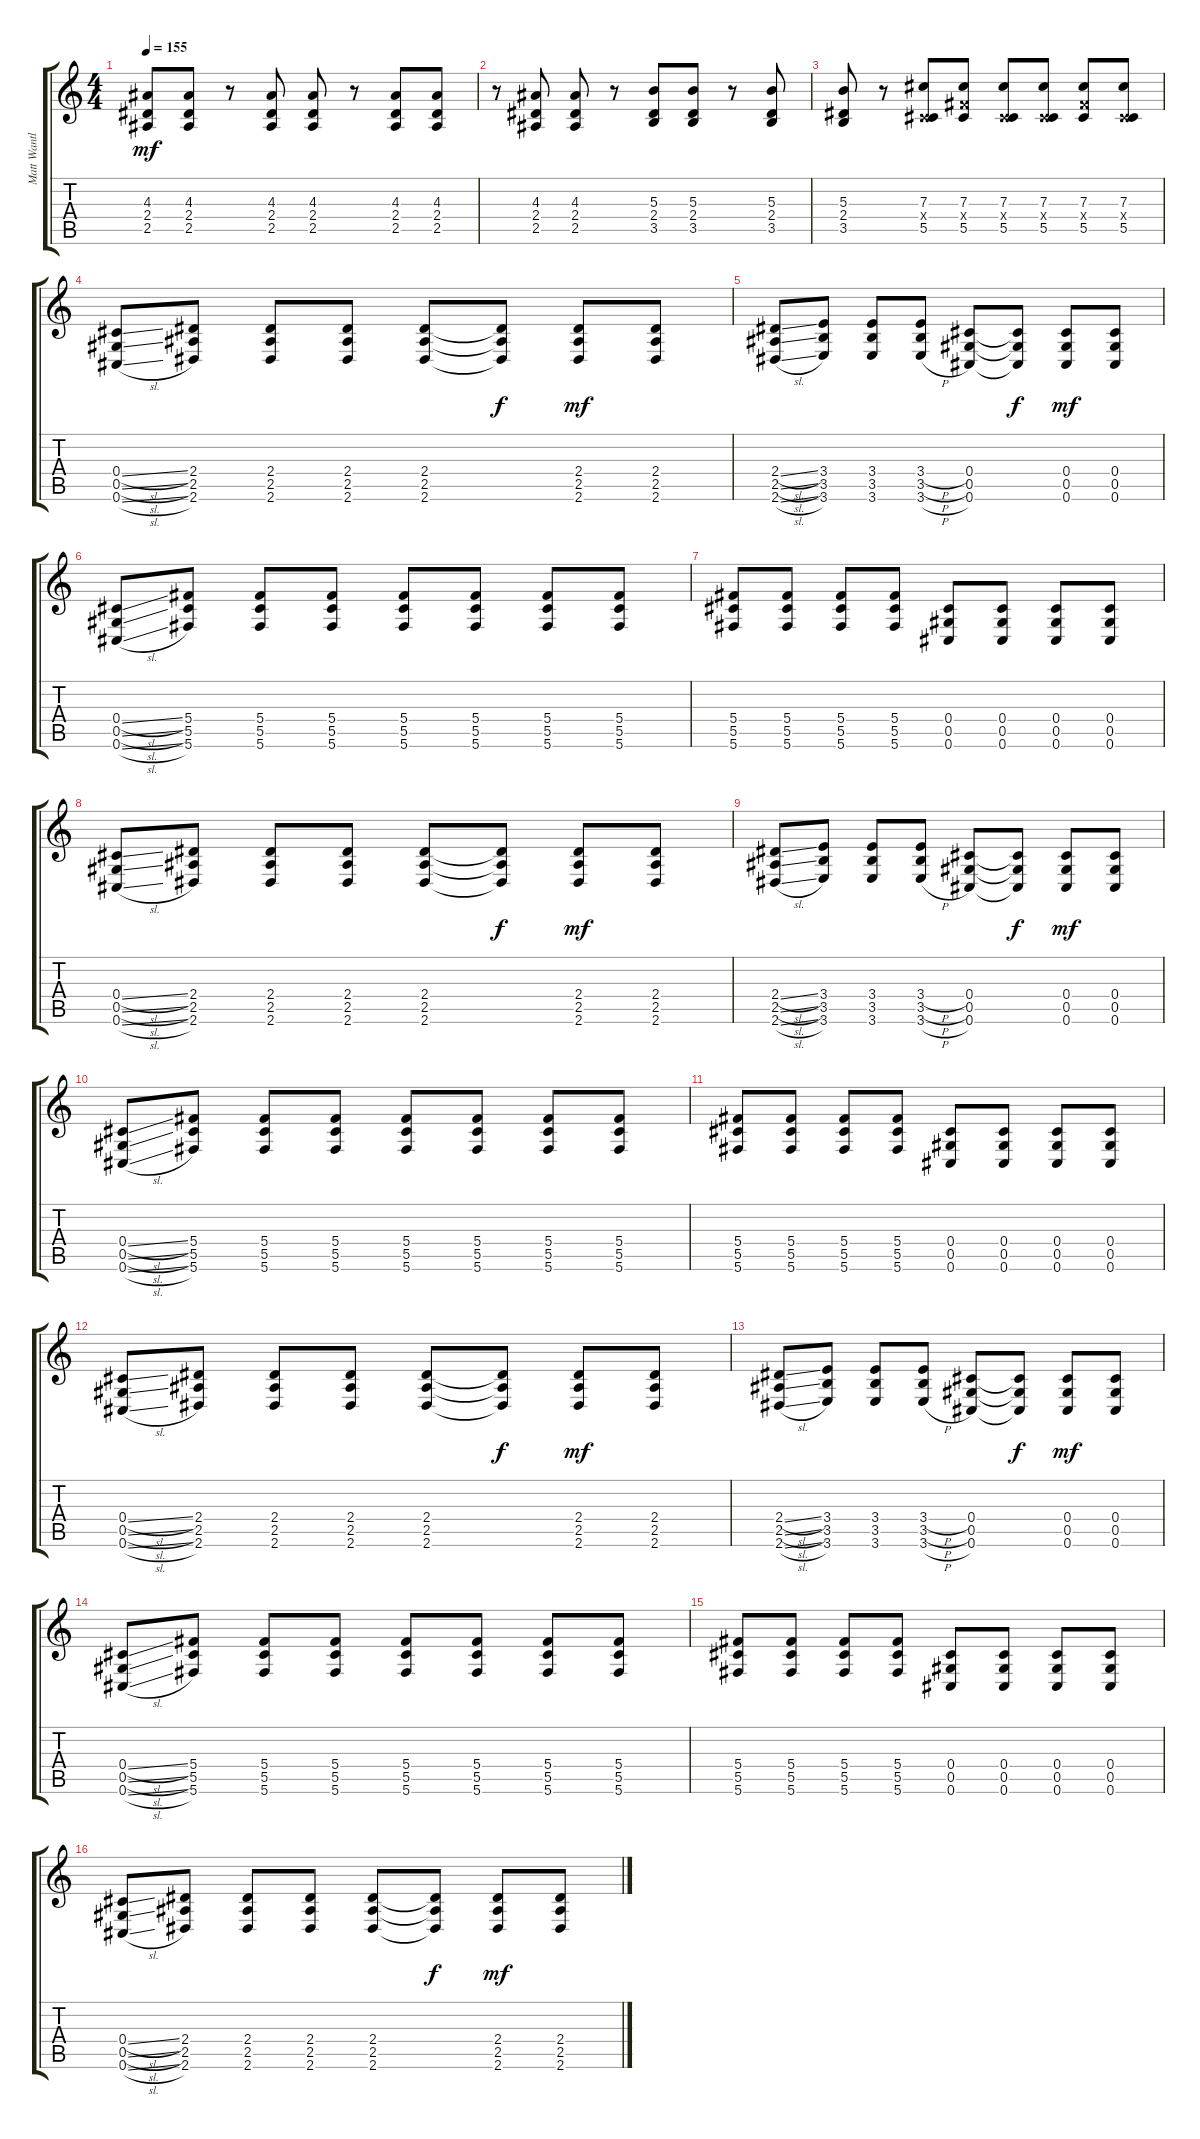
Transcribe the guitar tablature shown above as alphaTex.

\track ("Matt Wantland" "Matt Wantl") {instrument distortionguitar}
\staff {score tabs}
\tuning (Eb4 Bb3 Gb3 Db3 Ab2 Db2) {hide}
\ts (4 4)
\tempo 155
\clef g2
\ks c
(4.3 2.4 2.5).8{dy mf} (4.3 2.4 2.5).8 r.8 (4.3 2.4 2.5).8 (4.3 2.4 2.5).8 r.8 (4.3 2.4 2.5).8 (4.3 2.4 2.5).8 |
r.8 (4.3 2.4 2.5).8 (4.3 2.4 2.5).8 r.8 (5.3 2.4 3.5).8 (5.3 2.4 3.5).8 r.8 (5.3 2.4 3.5).8 |
(5.3 2.4 3.5).8 r.8 (7.3 0.4{x} 5.5).8 (7.3 5.4{x} 5.5).8 (7.3 0.4{x} 5.5).8 (7.3 0.4{x} 5.5).8 (7.3 5.4{x} 5.5).8 (7.3 0.4{x} 5.5).8 |
(0.4{sl} 0.5{sl} 0.6{sl}).8 (2.4 2.5 2.6).8 (2.4 2.5 2.6).8 (2.4 2.5 2.6).8 (2.4 2.5 2.6).8 (2.4{t} 2.5{t} 2.6{t}).8{dy f} (2.4 2.5 2.6).8{dy mf} (2.4 2.5 2.6).8 |
(2.4{sl} 2.5{sl} 2.6{sl}).8 (3.4 3.5 3.6).8 (3.4 3.5 3.6).8 (3.4{h} 3.5{h} 3.6{h}).8 (0.4 0.5 0.6).8 (0.4{t} 0.5{t} 0.6{t}).8{dy f} (0.4 0.5 0.6).8{dy mf} (0.4 0.5 0.6).8 |
(0.4{sl} 0.5{sl} 0.6{sl}).8 (5.4 5.5 5.6).8 (5.4 5.5 5.6).8 (5.4 5.5 5.6).8 (5.4 5.5 5.6).8 (5.4 5.5 5.6).8 (5.4 5.5 5.6).8 (5.4 5.5 5.6).8 |
(5.4 5.5 5.6).8 (5.4 5.5 5.6).8 (5.4 5.5 5.6).8 (5.4 5.5 5.6).8 (0.4 0.5 0.6).8 (0.4 0.5 0.6).8 (0.4 0.5 0.6).8 (0.4 0.5 0.6).8 |
(0.4{sl} 0.5{sl} 0.6{sl}).8 (2.4 2.5 2.6).8 (2.4 2.5 2.6).8 (2.4 2.5 2.6).8 (2.4 2.5 2.6).8 (2.4{t} 2.5{t} 2.6{t}).8{dy f} (2.4 2.5 2.6).8{dy mf} (2.4 2.5 2.6).8 |
(2.4{sl} 2.5{sl} 2.6{sl}).8 (3.4 3.5 3.6).8 (3.4 3.5 3.6).8 (3.4{h} 3.5{h} 3.6{h}).8 (0.4 0.5 0.6).8 (0.4{t} 0.5{t} 0.6{t}).8{dy f} (0.4 0.5 0.6).8{dy mf} (0.4 0.5 0.6).8 |
(0.4{sl} 0.5{sl} 0.6{sl}).8 (5.4 5.5 5.6).8 (5.4 5.5 5.6).8 (5.4 5.5 5.6).8 (5.4 5.5 5.6).8 (5.4 5.5 5.6).8 (5.4 5.5 5.6).8 (5.4 5.5 5.6).8 |
(5.4 5.5 5.6).8 (5.4 5.5 5.6).8 (5.4 5.5 5.6).8 (5.4 5.5 5.6).8 (0.4 0.5 0.6).8 (0.4 0.5 0.6).8 (0.4 0.5 0.6).8 (0.4 0.5 0.6).8 |
(0.4{sl} 0.5{sl} 0.6{sl}).8 (2.4 2.5 2.6).8 (2.4 2.5 2.6).8 (2.4 2.5 2.6).8 (2.4 2.5 2.6).8 (2.4{t} 2.5{t} 2.6{t}).8{dy f} (2.4 2.5 2.6).8{dy mf} (2.4 2.5 2.6).8 |
(2.4{sl} 2.5{sl} 2.6{sl}).8 (3.4 3.5 3.6).8 (3.4 3.5 3.6).8 (3.4{h} 3.5{h} 3.6{h}).8 (0.4 0.5 0.6).8 (0.4{t} 0.5{t} 0.6{t}).8{dy f} (0.4 0.5 0.6).8{dy mf} (0.4 0.5 0.6).8 |
(0.4{sl} 0.5{sl} 0.6{sl}).8 (5.4 5.5 5.6).8 (5.4 5.5 5.6).8 (5.4 5.5 5.6).8 (5.4 5.5 5.6).8 (5.4 5.5 5.6).8 (5.4 5.5 5.6).8 (5.4 5.5 5.6).8 |
(5.4 5.5 5.6).8 (5.4 5.5 5.6).8 (5.4 5.5 5.6).8 (5.4 5.5 5.6).8 (0.4 0.5 0.6).8 (0.4 0.5 0.6).8 (0.4 0.5 0.6).8 (0.4 0.5 0.6).8 |
(0.4{sl} 0.5{sl} 0.6{sl}).8 (2.4 2.5 2.6).8 (2.4 2.5 2.6).8 (2.4 2.5 2.6).8 (2.4 2.5 2.6).8 (2.4{t} 2.5{t} 2.6{t}).8{dy f} (2.4 2.5 2.6).8{dy mf} (2.4 2.5 2.6).8
